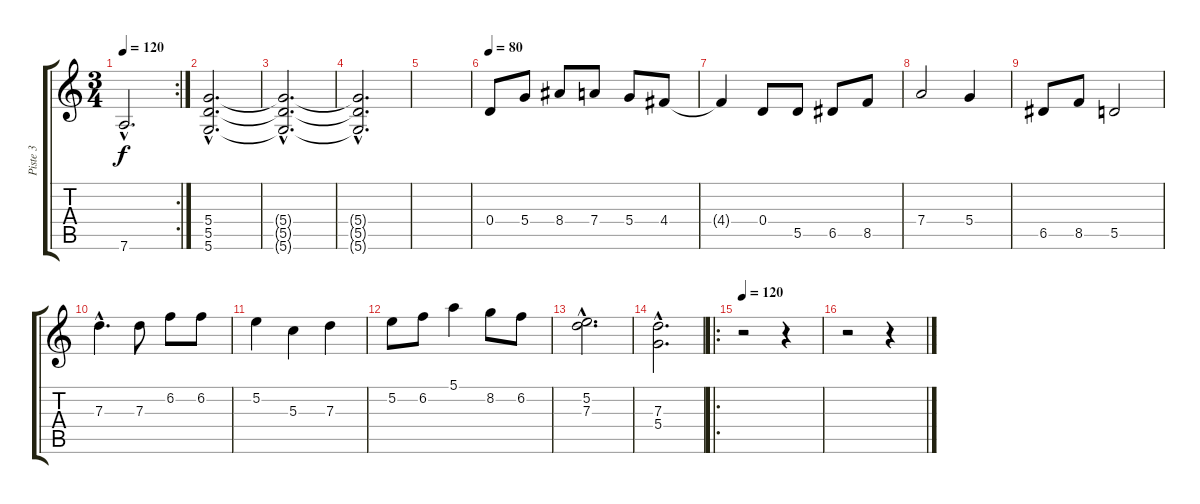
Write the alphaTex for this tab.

\track ("Piste 3" "Piste 3") {instrument electricguitarjazz}
\staff {score tabs}
\tuning (E4 B3 G3 D3 A2 D2) {hide}
\rc 2
\ts (3 4)
\tempo 120
\clef g2
\ks c
7.6{hac}.2{d dy f} |
(5.4{hac} 5.5{hac} 5.6{hac}).2{d} |
(5.4{hac t} 5.5{hac t} 5.6{hac t}).2{d} |
(5.4{hac t} 5.5{hac t} 5.6{hac t}).2{d} |
|
\tempo 80
0.4.8{volume 16} 5.4.8 8.4.8 7.4.8 5.4.8 4.4.8 |
4.4{t}.4 0.4.8 5.5.8 6.5.8 8.5.8 |
7.4.2 5.4.4 |
6.5.8 8.5.8 5.5.2 |
7.3{hac}.4{d} 7.3.8 6.2.8 6.2.8 |
5.2.4 5.3.4 7.3.4 |
5.2.8 6.2.8 5.1.4 8.2.8 6.2.8 |
(5.2{hac} 7.3{hac}).2{d} |
(7.3{hac} 5.4{hac}).2{d} |
\ro
\tempo 120
r.2 r.4 |
r.2 r.4
